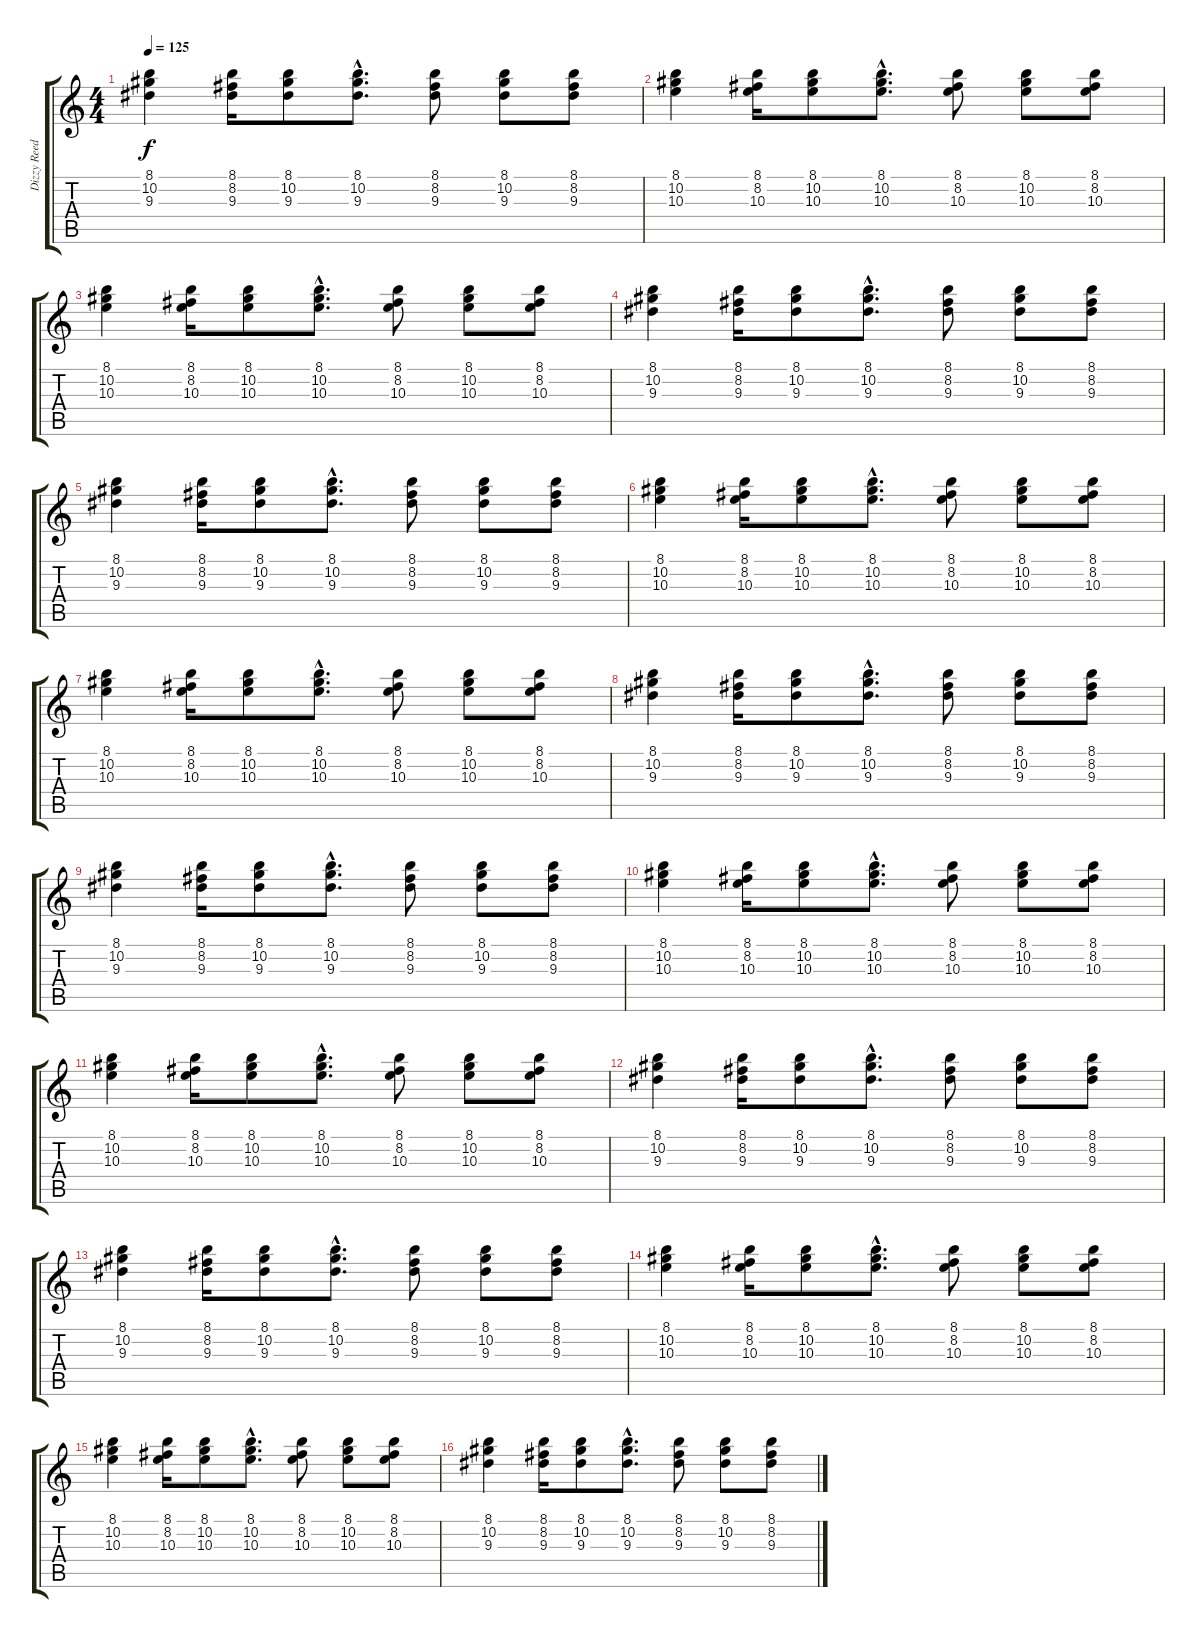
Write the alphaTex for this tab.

\track ("Dizzy Reed" "Dizzy Reed") {instrument acousticguitarnylon}
\staff {score tabs}
\tuning (Eb4 Bb3 Gb3 Db3 Ab2 Eb2) {hide}
\ts (4 4)
\tempo 125
\clef g2
\ks c
(8.1 10.2 9.3).4{dy f} (8.1 8.2 9.3).16 (8.1 10.2 9.3).8 (8.1{hac} 10.2{hac} 9.3{hac}).8{d} (8.1 8.2 9.3).8 (8.1 10.2 9.3).8 (8.1 8.2 9.3).8 |
(8.1 10.2 10.3).4 (8.1 8.2 10.3).16 (8.1 10.2 10.3).8 (8.1{hac} 10.2{hac} 10.3{hac}).8{d} (8.1 8.2 10.3).8 (8.1 10.2 10.3).8 (8.1 8.2 10.3).8 |
(8.1 10.2 10.3).4 (8.1 8.2 10.3).16 (8.1 10.2 10.3).8 (8.1{hac} 10.2{hac} 10.3{hac}).8{d} (8.1 8.2 10.3).8 (8.1 10.2 10.3).8 (8.1 8.2 10.3).8 |
(8.1 10.2 9.3).4 (8.1 8.2 9.3).16 (8.1 10.2 9.3).8 (8.1{hac} 10.2{hac} 9.3{hac}).8{d} (8.1 8.2 9.3).8 (8.1 10.2 9.3).8 (8.1 8.2 9.3).8 |
(8.1 10.2 9.3).4 (8.1 8.2 9.3).16 (8.1 10.2 9.3).8 (8.1{hac} 10.2{hac} 9.3{hac}).8{d} (8.1 8.2 9.3).8 (8.1 10.2 9.3).8 (8.1 8.2 9.3).8 |
(8.1 10.2 10.3).4 (8.1 8.2 10.3).16 (8.1 10.2 10.3).8 (8.1{hac} 10.2{hac} 10.3{hac}).8{d} (8.1 8.2 10.3).8 (8.1 10.2 10.3).8 (8.1 8.2 10.3).8 |
(8.1 10.2 10.3).4 (8.1 8.2 10.3).16 (8.1 10.2 10.3).8 (8.1{hac} 10.2{hac} 10.3{hac}).8{d} (8.1 8.2 10.3).8 (8.1 10.2 10.3).8 (8.1 8.2 10.3).8 |
(8.1 10.2 9.3).4 (8.1 8.2 9.3).16 (8.1 10.2 9.3).8 (8.1{hac} 10.2{hac} 9.3{hac}).8{d} (8.1 8.2 9.3).8 (8.1 10.2 9.3).8 (8.1 8.2 9.3).8 |
(8.1 10.2 9.3).4 (8.1 8.2 9.3).16 (8.1 10.2 9.3).8 (8.1{hac} 10.2{hac} 9.3{hac}).8{d} (8.1 8.2 9.3).8 (8.1 10.2 9.3).8 (8.1 8.2 9.3).8 |
(8.1 10.2 10.3).4 (8.1 8.2 10.3).16 (8.1 10.2 10.3).8 (8.1{hac} 10.2{hac} 10.3{hac}).8{d} (8.1 8.2 10.3).8 (8.1 10.2 10.3).8 (8.1 8.2 10.3).8 |
(8.1 10.2 10.3).4 (8.1 8.2 10.3).16 (8.1 10.2 10.3).8 (8.1{hac} 10.2{hac} 10.3{hac}).8{d} (8.1 8.2 10.3).8 (8.1 10.2 10.3).8 (8.1 8.2 10.3).8 |
(8.1 10.2 9.3).4 (8.1 8.2 9.3).16 (8.1 10.2 9.3).8 (8.1{hac} 10.2{hac} 9.3{hac}).8{d} (8.1 8.2 9.3).8 (8.1 10.2 9.3).8 (8.1 8.2 9.3).8 |
(8.1 10.2 9.3).4 (8.1 8.2 9.3).16 (8.1 10.2 9.3).8 (8.1{hac} 10.2{hac} 9.3{hac}).8{d} (8.1 8.2 9.3).8 (8.1 10.2 9.3).8 (8.1 8.2 9.3).8 |
(8.1 10.2 10.3).4 (8.1 8.2 10.3).16 (8.1 10.2 10.3).8 (8.1{hac} 10.2{hac} 10.3{hac}).8{d} (8.1 8.2 10.3).8 (8.1 10.2 10.3).8 (8.1 8.2 10.3).8 |
(8.1 10.2 10.3).4 (8.1 8.2 10.3).16 (8.1 10.2 10.3).8 (8.1{hac} 10.2{hac} 10.3{hac}).8{d} (8.1 8.2 10.3).8 (8.1 10.2 10.3).8 (8.1 8.2 10.3).8 |
(8.1 10.2 9.3).4 (8.1 8.2 9.3).16 (8.1 10.2 9.3).8 (8.1{hac} 10.2{hac} 9.3{hac}).8{d} (8.1 8.2 9.3).8 (8.1 10.2 9.3).8 (8.1 8.2 9.3).8
